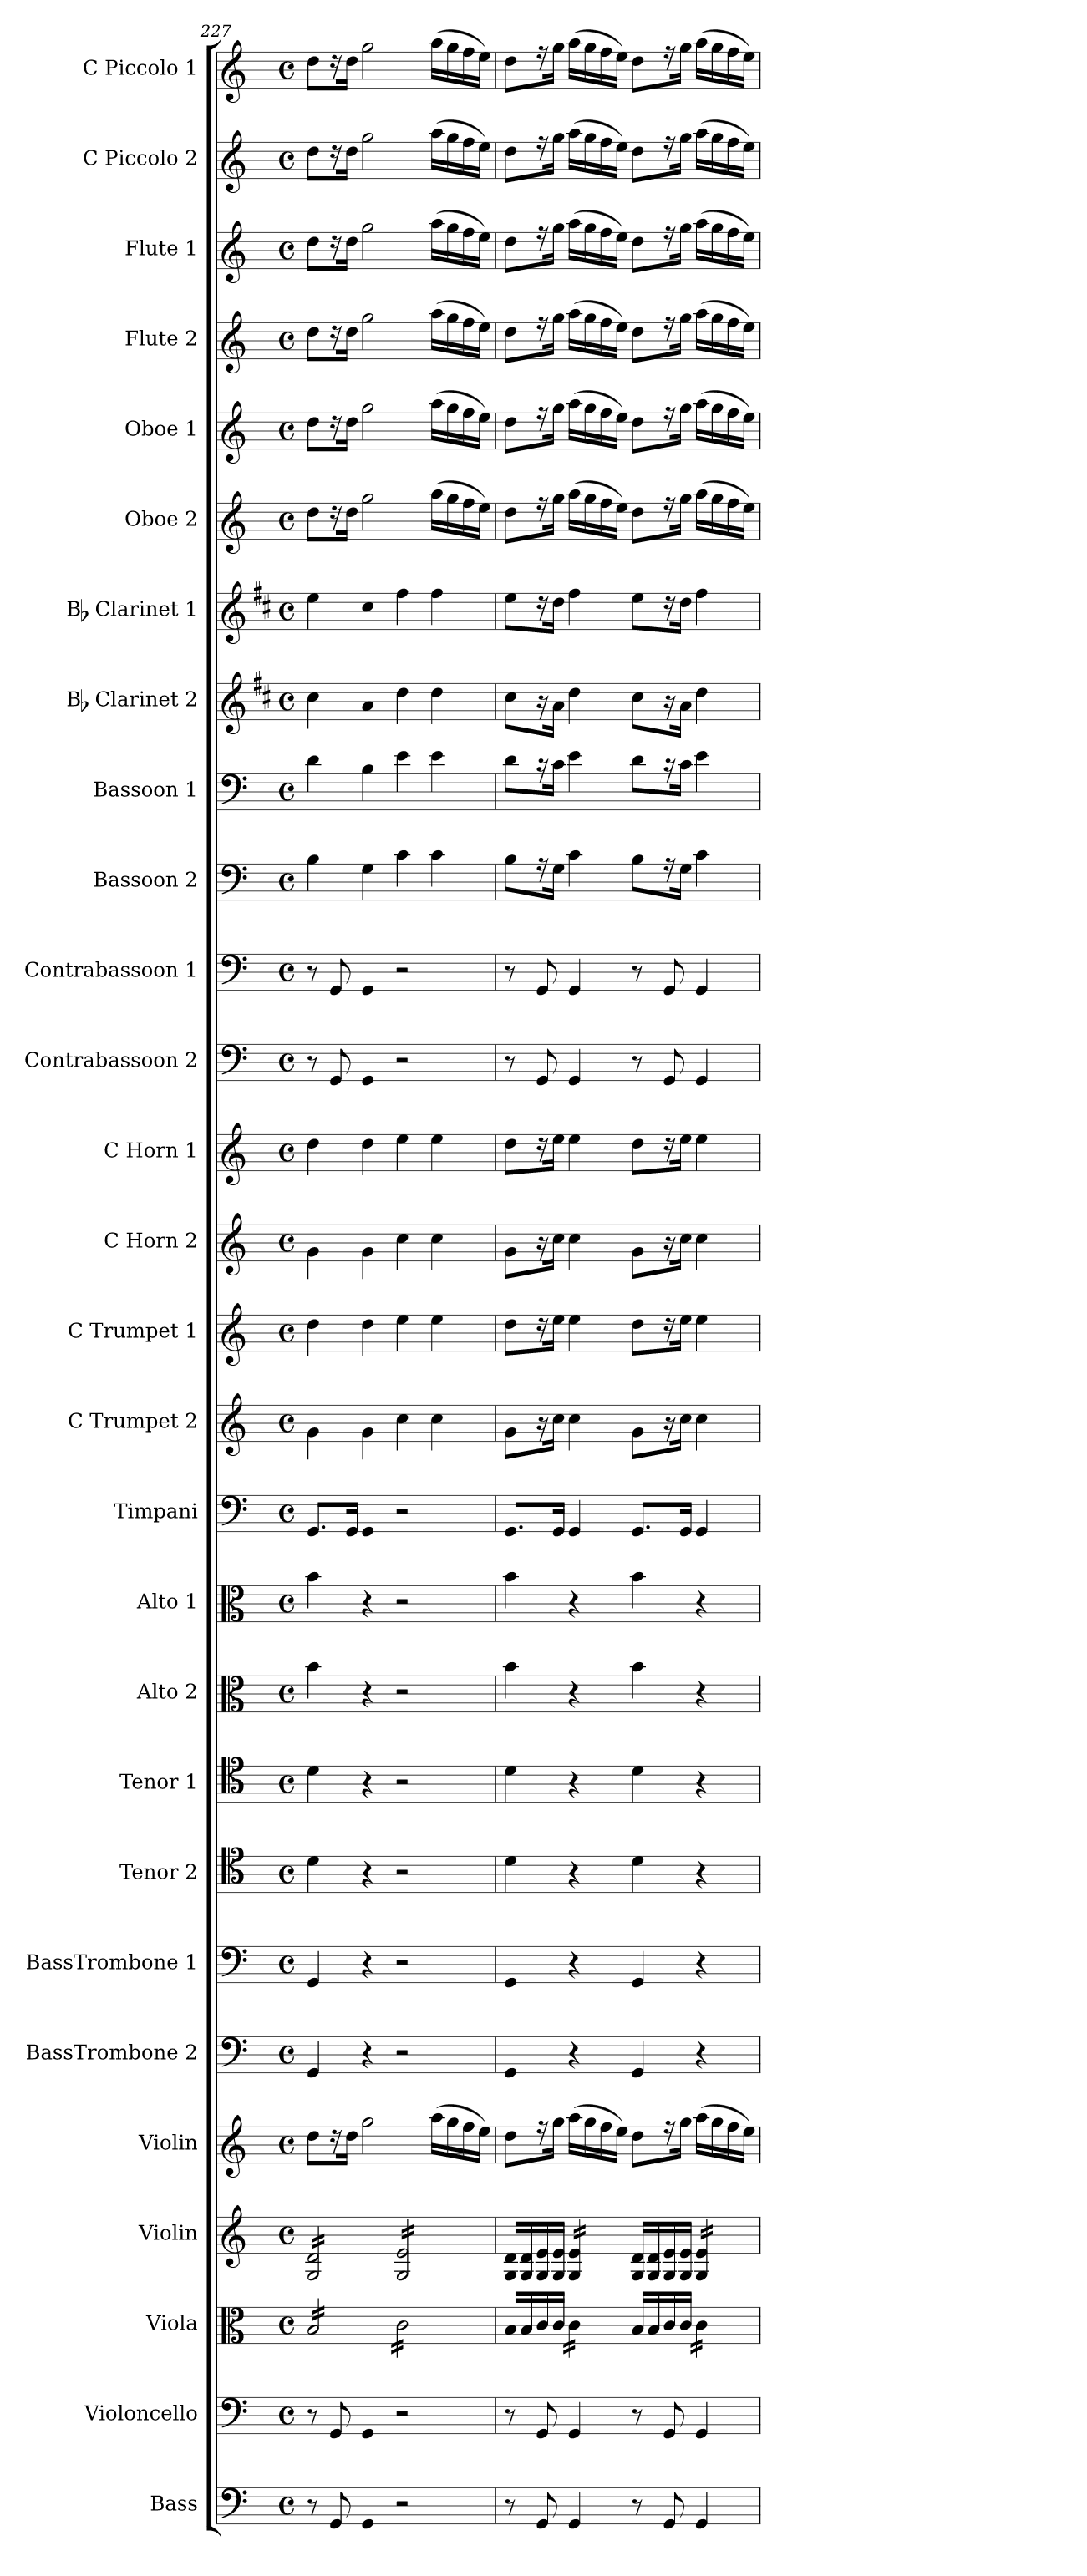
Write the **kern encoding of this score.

**kern	**kern	**kern	**kern	**kern	**kern	**kern	**kern	**kern	**kern	**kern	**kern	**kern	**kern	**kern	**kern	**kern	**kern	**kern	**kern	**kern	**kern	**kern	**kern	**kern	**kern	**kern	**kern
*part28	*part27	*part26	*part25	*part24	*part23	*part22	*part21	*part20	*part19	*part18	*part17	*part16	*part15	*part14	*part13	*part12	*part11	*part10	*part9	*part8	*part7	*part6	*part5	*part4	*part3	*part2	*part1
*staff28	*staff27	*staff26	*staff25	*staff24	*staff23	*staff22	*staff21	*staff20	*staff19	*staff18	*staff17	*staff16	*staff15	*staff14	*staff13	*staff12	*staff11	*staff10	*staff9	*staff8	*staff7	*staff6	*staff5	*staff4	*staff3	*staff2	*staff1
*I"Bass	*I"Violoncello	*I"Viola	*I"Violin	*I"Violin	*I"BassTrombone 2	*I"BassTrombone 1	*I"Tenor 2	*I"Tenor 1	*I"Alto 2	*I"Alto 1	*I"Timpani	*I"C Trumpet 2	*I"C Trumpet 1	*I"C Horn 2	*I"C Horn 1	*I"Contrabassoon 2	*I"Contrabassoon 1	*I"Bassoon 2	*I"Bassoon 1	*I"Bb Clarinet 2	*I"Bb Clarinet 1	*I"Oboe 2	*I"Oboe 1	*I"Flute 2	*I"Flute 1	*I"C Piccolo 2	*I"C Piccolo 1
*I'B	*I'Vc	*I'Vla	*I'Vln	*I'Vln	*I'BTrb 2	*I'BTrb 1	*I'T 2	*I'T 1	*I'A 2	*I'A 1	*I'Timp	*I'Tpt 2	*I'Tpt 1	*I'Hn 2	*I'Hn 1	*I'C Bsn 2	*I'C Bsn 1	*I'Bsn 2	*I'Bsn 1	*I'Cl 2	*I'Cl 1	*I'Ob 2	*I'Ob 1	*I'Fl 2	*I'Fl 1	*I'Picc 2	*I'Picc 1
!!LO:PB:g=z
*clefF4	*clefF4	*clefC3	*clefG2	*clefG2	*clefF4	*clefF4	*clefC4	*clefC4	*clefC3	*clefC3	*clefF4	*clefG2	*clefG2	*clefG2	*clefG2	*clefF4	*clefF4	*clefF4	*clefF4	*clefG2	*clefG2	*clefG2	*clefG2	*clefG2	*clefG2	*clefG2	*clefG2
*ITrd7c12	*	*	*	*	*	*	*	*	*	*	*	*	*	*ITrd7c12	*ITrd7c12	*ITrd7c12	*ITrd7c12	*	*	*ITrd1c2	*ITrd1c2	*	*	*	*	*ITrd-7c-12	*ITrd-7c-12
*k[]	*k[]	*k[]	*k[]	*k[]	*k[]	*k[]	*k[]	*k[]	*k[]	*k[]	*k[]	*k[]	*k[]	*k[]	*k[]	*k[]	*k[]	*k[]	*k[]	*k[]	*k[]	*k[]	*k[]	*k[]	*k[]	*k[]	*k[]
*M4/4	*M4/4	*M4/4	*M4/4	*M4/4	*M4/4	*M4/4	*M4/4	*M4/4	*M4/4	*M4/4	*M4/4	*M4/4	*M4/4	*M4/4	*M4/4	*M4/4	*M4/4	*M4/4	*M4/4	*M4/4	*M4/4	*M4/4	*M4/4	*M4/4	*M4/4	*M4/4	*M4/4
*met(c)	*met(c)	*met(c)	*met(c)	*met(c)	*met(c)	*met(c)	*met(c)	*met(c)	*met(c)	*met(c)	*met(c)	*met(c)	*met(c)	*met(c)	*met(c)	*met(c)	*met(c)	*met(c)	*met(c)	*met(c)	*met(c)	*met(c)	*met(c)	*met(c)	*met(c)	*met(c)	*met(c)
=227	=227	=227	=227	=227	=227	=227	=227	=227	=227	=227	=227	=227	=227	=227	=227	=227	=227	=227	=227	=227	=227	=227	=227	=227	=227	=227	=227
*	*	*tremolo	*	*	*	*	*	*	*	*	*	*	*	*	*	*	*	*	*	*	*	*	*	*	*	*	*
*	*	*	*tremolo	*	*	*	*	*	*	*	*	*	*	*	*	*	*	*	*	*	*	*	*	*	*	*	*
8r	8r	16BLL	16G/ 16d/LL	8ddL	4GG	4GG	4d	4d	4b	4b	8.GGL	4g\	4dd\	4G\	4d\	8r	8r	4B\	4d\	4b\	4dd\	8ddL	8ddL	8ddL	8ddL	8dddL	8dddL
.	.	16B	16G/ 16d/	.	.	.	.	.	.	.	.	.	.	.	.	.	.	.	.	.	.	.	.	.	.	.	.
8GGG	8GG	16B	16G/ 16d/	16r	.	.	.	.	.	.	.	.	.	.	.	8GGG	8GGG	.	.	.	.	16r	16r	16r	16r	16r	16r
.	.	16B	16G/ 16d/	16ddJk	.	.	.	.	.	.	16GGJk	.	.	.	.	.	.	.	.	.	.	16ddJk	16ddJk	16ddJk	16ddJk	16dddJk	16dddJk
4GGG	4GG	16B	16G/ 16d/	2gg	4r	4r	4r	4r	4r	4r	4GG	4g\	4dd\	4G\	4d\	4GGG	4GGG	4G\	4B\	4g/	4b/	2gg	2gg	2gg	2gg	2ggg	2ggg
.	.	16B	16G/ 16d/	.	.	.	.	.	.	.	.	.	.	.	.	.	.	.	.	.	.	.	.	.	.	.	.
.	.	16B	16G/ 16d/	.	.	.	.	.	.	.	.	.	.	.	.	.	.	.	.	.	.	.	.	.	.	.	.
.	.	16BJJ	16G/ 16d/JJ	.	.	.	.	.	.	.	.	.	.	.	.	.	.	.	.	.	.	.	.	.	.	.	.
2r	2r	16cLL	16G/ 16e/LL	.	2r	2r	2r	2r	2r	2r	2r	4cc\	4ee\	4c\	4e\	2r	2r	4c\	4e\	4cc\	4ee\	.	.	.	.	.	.
.	.	16c	16G/ 16e/	.	.	.	.	.	.	.	.	.	.	.	.	.	.	.	.	.	.	.	.	.	.	.	.
.	.	16c	16G/ 16e/	.	.	.	.	.	.	.	.	.	.	.	.	.	.	.	.	.	.	.	.	.	.	.	.
.	.	16c	16G/ 16e/	.	.	.	.	.	.	.	.	.	.	.	.	.	.	.	.	.	.	.	.	.	.	.	.
.	.	16c	16G/ 16e/	(16aaLL	.	.	.	.	.	.	.	4cc\	4ee\	4c\	4e\	.	.	4c\	4e\	4cc\	4ee\	(16aaLL	(16aaLL	(16aaLL	(16aaLL	(16aaaLL	(16aaaLL
.	.	16c	16G/ 16e/	16gg	.	.	.	.	.	.	.	.	.	.	.	.	.	.	.	.	.	16gg	16gg	16gg	16gg	16ggg	16ggg
.	.	16c	16G/ 16e/	16ff	.	.	.	.	.	.	.	.	.	.	.	.	.	.	.	.	.	16ff	16ff	16ff	16ff	16fff	16fff
.	.	16cJJ	16G/ 16e/JJ	16eeJJ)	.	.	.	.	.	.	.	.	.	.	.	.	.	.	.	.	.	16eeJJ)	16eeJJ)	16eeJJ)	16eeJJ)	16eeeJJ)	16eeeJJ)
*	*	*	*Xtremolo	*	*	*	*	*	*	*	*	*	*	*	*	*	*	*	*	*	*	*	*	*	*	*	*
*	*	*Xtremolo	*	*	*	*	*	*	*	*	*	*	*	*	*	*	*	*	*	*	*	*	*	*	*	*	*
=228	=228	=228	=228	=228	=228	=228	=228	=228	=228	=228	=228	=228	=228	=228	=228	=228	=228	=228	=228	=228	=228	=228	=228	=228	=228	=228	=228
8r	8r	16BLL	16G/ 16d/LL	8ddL	4GG	4GG	4d	4d	4b	4b	8.GGL	8g\L	8dd\L	8G\L	8d\L	8r	8r	8B\L	8d\L	8b\L	8dd\L	8ddL	8ddL	8ddL	8ddL	8dddL	8dddL
.	.	16B	16G/ 16d/	.	.	.	.	.	.	.	.	.	.	.	.	.	.	.	.	.	.	.	.	.	.	.	.
8GGG	8GG	16c	16G/ 16e/	16r	.	.	.	.	.	.	.	16r	16r	16r	16r	8GGG	8GGG	16r	16r	16r	16r	16r	16r	16r	16r	16r	16r
.	.	16cJJ	16G/ 16e/JJ	16ggJk	.	.	.	.	.	.	16GGJk	16cc\Jk	16ee\Jk	16c\Jk	16e\Jk	.	.	16G\Jk	16c\Jk	16g\Jk	16cc\Jk	16ggJk	16ggJk	16ggJk	16ggJk	16gggJk	16gggJk
*	*	*tremolo	*	*	*	*	*	*	*	*	*	*	*	*	*	*	*	*	*	*	*	*	*	*	*	*	*
*	*	*	*tremolo	*	*	*	*	*	*	*	*	*	*	*	*	*	*	*	*	*	*	*	*	*	*	*	*
4GGG	4GG	16cLL	16G/ 16e/LL	(16aaLL	4r	4r	4r	4r	4r	4r	4GG	4cc\	4ee\	4c\	4e\	4GGG	4GGG	4c\	4e\	4cc\	4ee\	(16aaLL	(16aaLL	(16aaLL	(16aaLL	(16aaaLL	(16aaaLL
.	.	16c	16G/ 16e/	16gg	.	.	.	.	.	.	.	.	.	.	.	.	.	.	.	.	.	16gg	16gg	16gg	16gg	16ggg	16ggg
.	.	16c	16G/ 16e/	16ff	.	.	.	.	.	.	.	.	.	.	.	.	.	.	.	.	.	16ff	16ff	16ff	16ff	16fff	16fff
.	.	16cJJ	16G/ 16e/JJ	16eeJJ)	.	.	.	.	.	.	.	.	.	.	.	.	.	.	.	.	.	16eeJJ)	16eeJJ)	16eeJJ)	16eeJJ)	16eeeJJ)	16eeeJJ)
*	*	*	*Xtremolo	*	*	*	*	*	*	*	*	*	*	*	*	*	*	*	*	*	*	*	*	*	*	*	*
*	*	*Xtremolo	*	*	*	*	*	*	*	*	*	*	*	*	*	*	*	*	*	*	*	*	*	*	*	*	*
8r	8r	16BLL	16G/ 16d/LL	8ddL	4GG	4GG	4d	4d	4b	4b	8.GGL	8g\L	8dd\L	8G\L	8d\L	8r	8r	8B\L	8d\L	8b\L	8dd\L	8ddL	8ddL	8ddL	8ddL	8dddL	8dddL
.	.	16B	16G/ 16d/	.	.	.	.	.	.	.	.	.	.	.	.	.	.	.	.	.	.	.	.	.	.	.	.
8GGG	8GG	16c	16G/ 16e/	16r	.	.	.	.	.	.	.	16r	16r	16r	16r	8GGG	8GGG	16r	16r	16r	16r	16r	16r	16r	16r	16r	16r
.	.	16cJJ	16G/ 16e/JJ	16ggJk	.	.	.	.	.	.	16GGJk	16cc\Jk	16ee\Jk	16c\Jk	16e\Jk	.	.	16G\Jk	16c\Jk	16g\Jk	16cc\Jk	16ggJk	16ggJk	16ggJk	16ggJk	16gggJk	16gggJk
*	*	*tremolo	*	*	*	*	*	*	*	*	*	*	*	*	*	*	*	*	*	*	*	*	*	*	*	*	*
*	*	*	*tremolo	*	*	*	*	*	*	*	*	*	*	*	*	*	*	*	*	*	*	*	*	*	*	*	*
4GGG	4GG	16cLL	16G/ 16e/LL	(16aaLL	4r	4r	4r	4r	4r	4r	4GG	4cc\	4ee\	4c\	4e\	4GGG	4GGG	4c\	4e\	4cc\	4ee\	(16aaLL	(16aaLL	(16aaLL	(16aaLL	(16aaaLL	(16aaaLL
.	.	16c	16G/ 16e/	16gg	.	.	.	.	.	.	.	.	.	.	.	.	.	.	.	.	.	16gg	16gg	16gg	16gg	16ggg	16ggg
.	.	16c	16G/ 16e/	16ff	.	.	.	.	.	.	.	.	.	.	.	.	.	.	.	.	.	16ff	16ff	16ff	16ff	16fff	16fff
.	.	16cJJ	16G/ 16e/JJ	16eeJJ)	.	.	.	.	.	.	.	.	.	.	.	.	.	.	.	.	.	16eeJJ)	16eeJJ)	16eeJJ)	16eeJJ)	16eeeJJ)	16eeeJJ)
*	*	*	*Xtremolo	*	*	*	*	*	*	*	*	*	*	*	*	*	*	*	*	*	*	*	*	*	*	*	*
*	*	*Xtremolo	*	*	*	*	*	*	*	*	*	*	*	*	*	*	*	*	*	*	*	*	*	*	*	*	*
=	=	=	=	=	=	=	=	=	=	=	=	=	=	=	=	=	=	=	=	=	=	=	=	=	=	=	=
*-	*-	*-	*-	*-	*-	*-	*-	*-	*-	*-	*-	*-	*-	*-	*-	*-	*-	*-	*-	*-	*-	*-	*-	*-	*-	*-	*-
